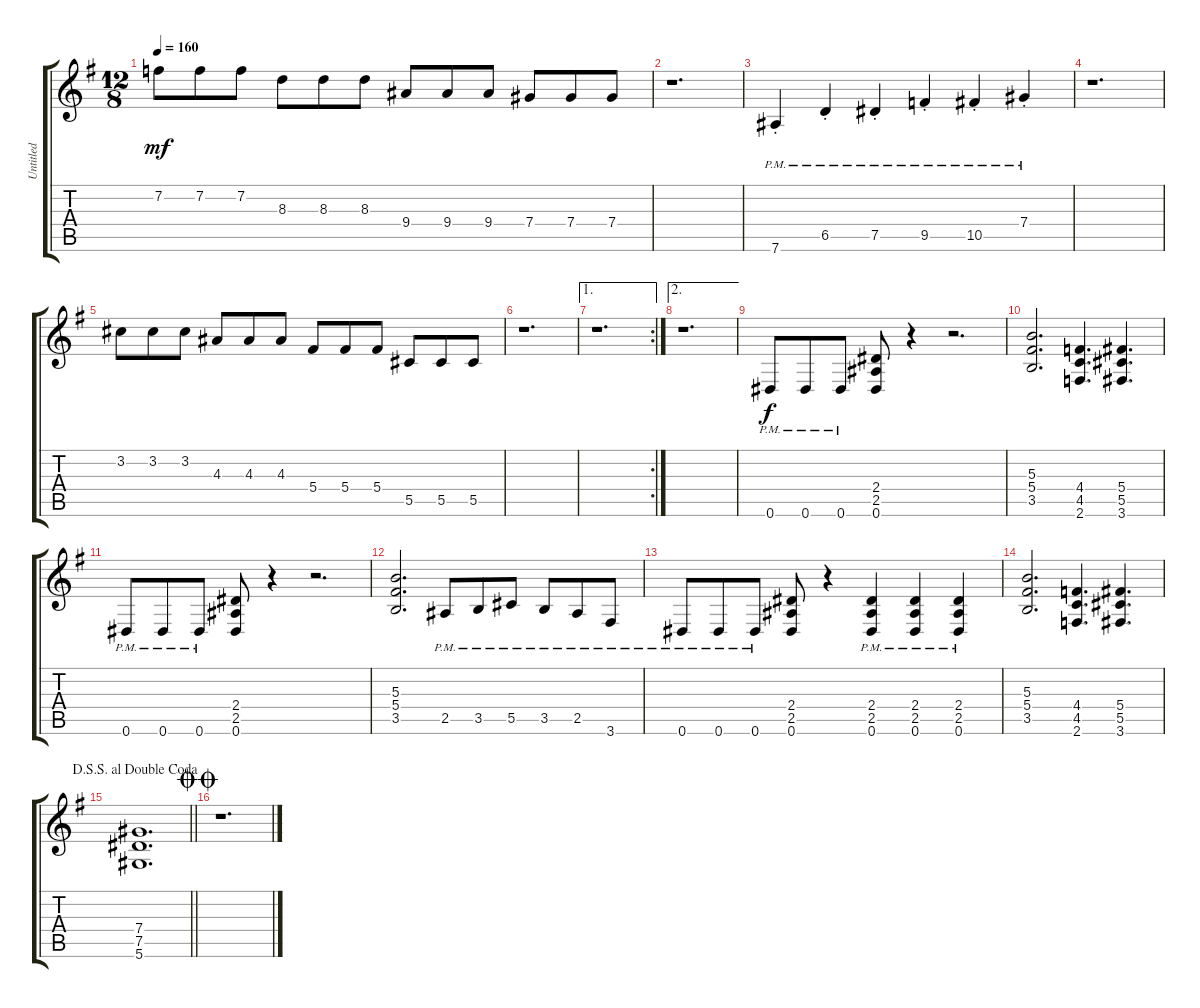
\track ("Untitled" "Untitled") {instrument distortionguitar}
\staff {score tabs}
\tuning (Eb4 Bb3 Gb3 Db3 Ab2 Eb2) {hide}
\ts (12 8)
\tempo 160
\clef g2
\ks g
7.2.8{dy mf} 7.2.8 7.2.8 8.3.8 8.3.8 8.3.8 9.4.8 9.4.8 9.4.8 7.4.8 7.4.8 7.4.8 |
r.1{d} |
7.6{pm st}.4 6.5{pm st}.4 7.5{pm st}.4 9.5{pm st}.4 10.5{pm st}.4 7.4{pm st}.4 |
r.1{d} |
3.2.8 3.2.8 3.2.8 4.3.8 4.3.8 4.3.8 5.4.8 5.4.8 5.4.8 5.5.8 5.5.8 5.5.8 |
r.1{d} |
\ae 1
\rc 2
r.1{d} |
\ae 2
r.1{d} |
0.6{pm}.8{dy f} 0.6{pm}.8 0.6{pm}.8 (2.4 2.5 0.6).8 r.4 r.2{d} |
(5.3 5.4 3.5).2{d} (4.4 4.5 2.6).4{d} (5.4 5.5 3.6).4{d} |
0.6{pm}.8 0.6{pm}.8 0.6{pm}.8 (2.4 2.5 0.6).8 r.4 r.2{d} |
(5.3 5.4 3.5).2{d} 2.5{pm}.8 3.5{pm}.8 5.5{pm}.8 3.5{pm}.8 2.5{pm}.8 3.6{pm}.8 |
0.6{pm}.8 0.6{pm}.8 0.6{pm}.8 (2.4 2.5 0.6).8 r.4 (2.4{pm} 2.5{pm} 0.6{pm}).4 (2.4{pm} 2.5{pm} 0.6{pm}).4 (2.4{pm} 2.5{pm} 0.6{pm}).4 |
(5.3 5.4 3.5).2{d} (4.4 4.5 2.6).4{d} (5.4 5.5 3.6).4{d} |
\jump dalsegnosegnoaldoublecoda
\barLineRight lightlight
(7.4 7.5 5.6).1{d} |
\jump doublecoda
r.1{d}
